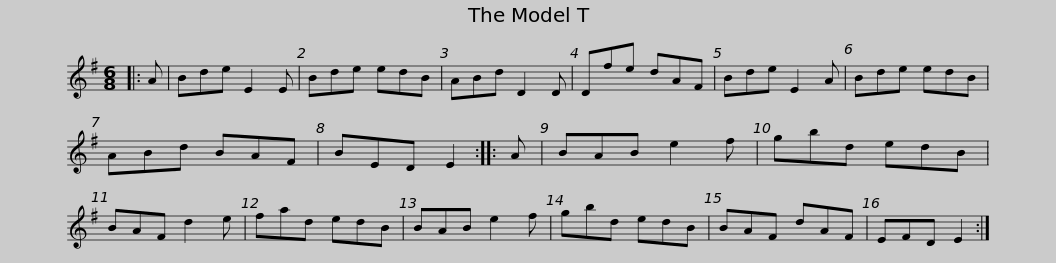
X:1
L:1/8
M:6/8
I:linebreak $
K:Emin
V:1 treble
V:1
|: A | Bde E2 E | Bde edB | ABd D2 D | Dfe dAF | %5
 Bde E2 A | Bde edB | ABd BAF |$ BED E2 :: A | %10
 BAB e2 f | gbd edB | BAF d2 e | fad edB | BAB e2 f | %15
 gbd edB |$ BAF dAF | EFD E2 :| %18
